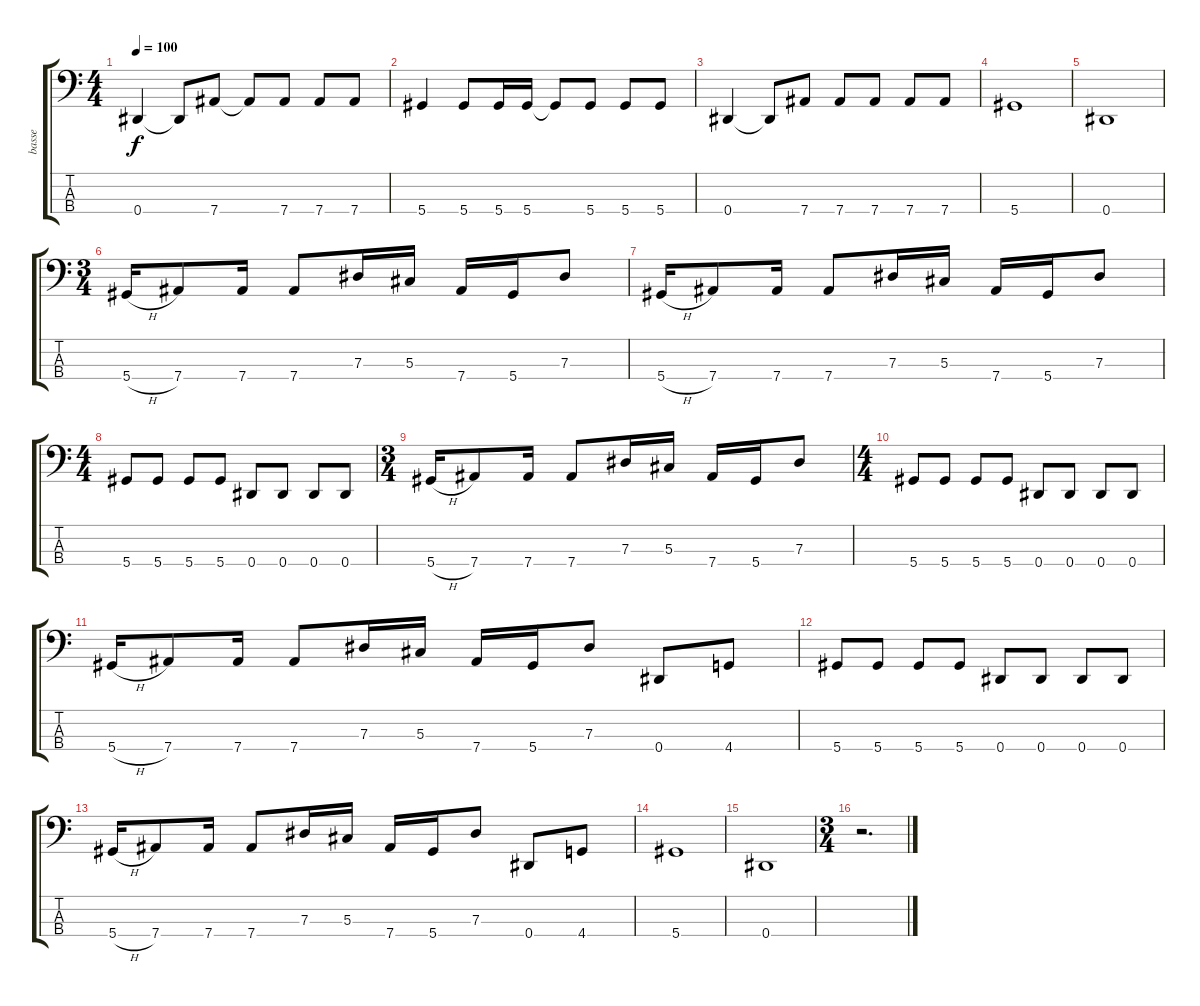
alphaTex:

\track ("basse" "basse") {instrument electricbassfinger}
\staff {score tabs}
\tuning (Gb2 Db2 Ab1 Eb1) {hide}
\ts (4 4)
\tempo 100
\clef f4
\ks c
0.4.4{dy f} 0.4{t}.8 7.4.8 7.4{t}.8 7.4.8 7.4.8 7.4.8 |
5.4.4 5.4.8 5.4.16 5.4.16 5.4{t}.8 5.4.8 5.4.8 5.4.8 |
0.4.4 0.4{t}.8 7.4.8 7.4.8 7.4.8 7.4.8 7.4.8 |
5.4.1 |
0.4.1 |
\ts (3 4)
5.4{h}.16 7.4.8 7.4.16 7.4.8 7.3.16 5.3.16 7.4.16 5.4.16 7.3.8 |
5.4{h}.16 7.4.8 7.4.16 7.4.8 7.3.16 5.3.16 7.4.16 5.4.16 7.3.8 |
\ts (4 4)
5.4.8 5.4.8 5.4.8 5.4.8 0.4.8 0.4.8 0.4.8 0.4.8 |
\ts (3 4)
5.4{h}.16 7.4.8 7.4.16 7.4.8 7.3.16 5.3.16 7.4.16 5.4.16 7.3.8 |
\ts (4 4)
5.4.8 5.4.8 5.4.8 5.4.8 0.4.8 0.4.8 0.4.8 0.4.8 |
5.4{h}.16 7.4.8 7.4.16 7.4.8 7.3.16 5.3.16 7.4.16 5.4.16 7.3.8 0.4.8 4.4.8 |
5.4.8 5.4.8 5.4.8 5.4.8 0.4.8 0.4.8 0.4.8 0.4.8 |
5.4{h}.16 7.4.8 7.4.16 7.4.8 7.3.16 5.3.16 7.4.16 5.4.16 7.3.8 0.4.8 4.4.8 |
5.4.1 |
0.4.1 |
\ts (3 4)
r.2{d}
